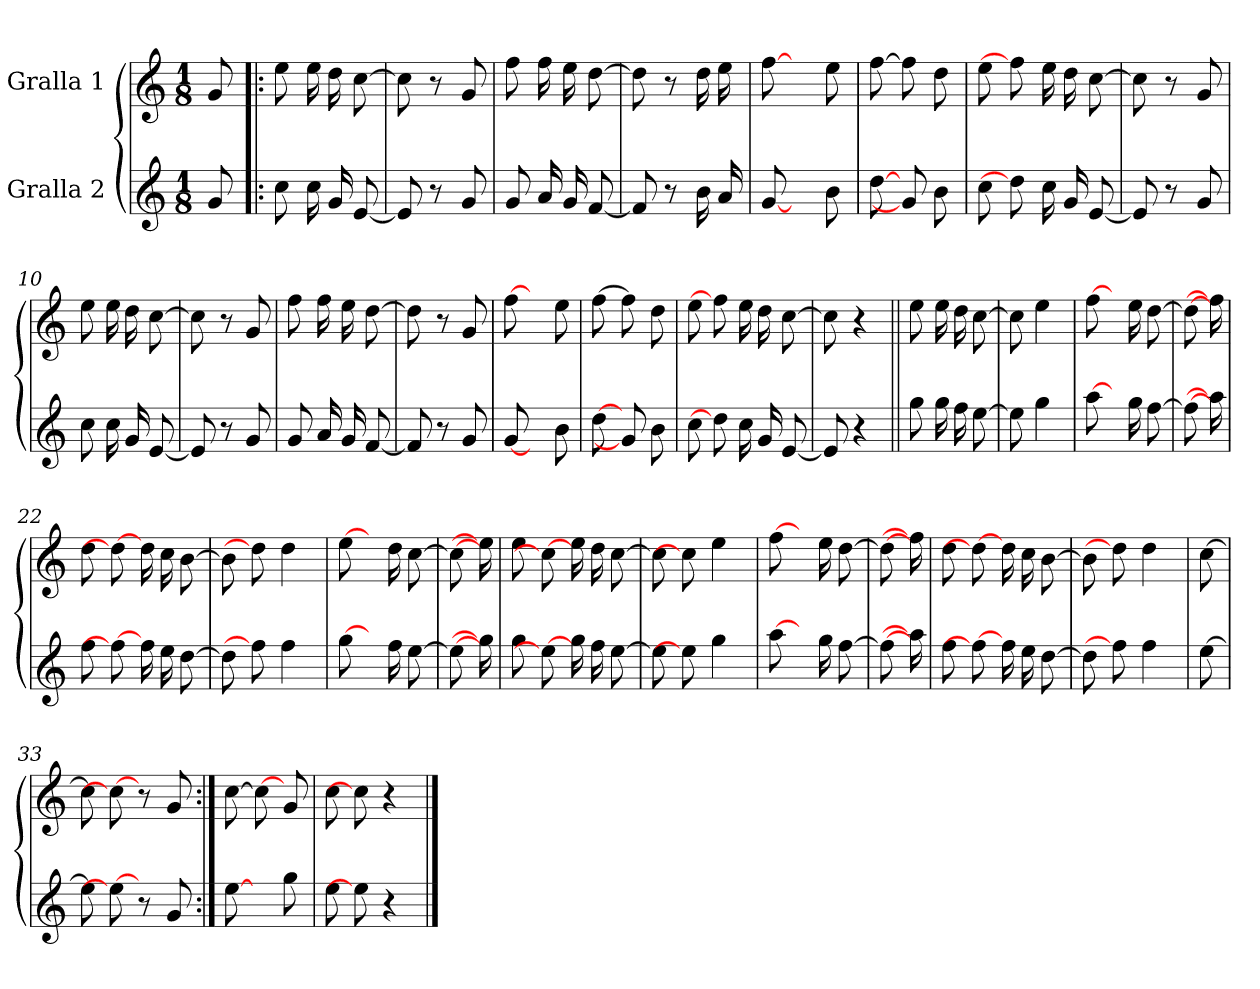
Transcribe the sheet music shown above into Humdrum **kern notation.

**kern	**kern
*part2	*part1
*staff2	*staff1
*I"Gralla 2	*I"Gralla 1
*clefG2	*clefG2
*k[]	*k[]
*M1/8	*M1/8
=1	=1
8g	8g
=2!|:	=2!|:
8cc	8ee
16cc	16ee
16g	16dd
[8e	[8cc
=3	=3
8e]	8cc]
8r	8r
8g	8g
=4	=4
8g	8ff
16a	16ff
16g	16ee
[8f	[8dd
=5	=5
8f]	8dd]
8r	8r
16b	16dd
16a	16ee
=6	=6
[8g	[8ff
8ryy	8ryy
8b	8ee
=7	=7
[8dd	[8ff
8g]	8ff]
8b	8dd
=8	=8
8cc	8ee
8dd]	8ff]
16cc	16ee
16g	16dd
[8e	[8cc
=9	=9
8e]	8cc]
8r	8r
8g	8g
=10	=10
8cc	8ee
16cc	16ee
16g	16dd
[8e	[8cc
=11	=11
8e]	8cc]
8r	8r
8g	8g
=12	=12
8g	8ff
16a	16ff
16g	16ee
[8f	[8dd
=13	=13
8f]	8dd]
8r	8r
8g	8g
=14	=14
[8g	[8ff
8ryy	8ryy
8b	8ee
=15	=15
[8dd	[8ff
8g]	8ff]
8b	8dd
=16	=16
8cc	8ee
8dd]	8ff]
16cc	16ee
16g	16dd
[8e	[8cc
=17	=17
8e]	8cc]
4r	4r
=18||	=18||
8gg	8ee
16gg	16ee
16ff	16dd
[8ee	[8cc
=19	=19
8ee]	8cc]
4gg	4ee
=20	=20
[8aa	[8ff
16ryy	16ryy
16gg	16ee
[8ff	[8dd
=21	=21
8ff_	8dd_
16aa]	16ff]
=22	=22
8ff	8dd
8ff_	8dd_
16ff	16dd
16ee	16cc
[8dd	[8b
=23	=23
8dd]	8b]
8ff]	8dd]
4ff	4dd
=24	=24
[8gg	[8ee
16ryy	16ryy
16ff	16dd
[8ee	[8cc
=25	=25
8ee_	8cc_
16gg]	16ee]
=26	=26
8gg	8ee
8ee_	8cc_
16gg	16ee
16ff	16dd
[8ee	[8cc
=27	=27
8ee]	8cc]
8ee]	8cc]
4gg	4ee
=28	=28
[8aa	[8ff
16ryy	16ryy
16gg	16ee
[8ff	[8dd
=29	=29
8ff_	8dd_
16aa]	16ff]
=30	=30
8ff	8dd
8ff_	8dd_
16ff	16dd
16ee	16cc
[8dd	[8b
=31	=31
8dd]	8b]
8ff]	8dd]
4ff	4dd
=32	=32
[8ee	[8cc
=33	=33
8ee]	8cc]
8ee_	8cc_
8r	8r
8g	8g
=34:|!	=34:|!
[8ee	[8cc
8ryy	8cc_
8gg	8g
=35	=35
8ee	8cc
8ee]	8cc]
4r	4r
==	==
*-	*-
